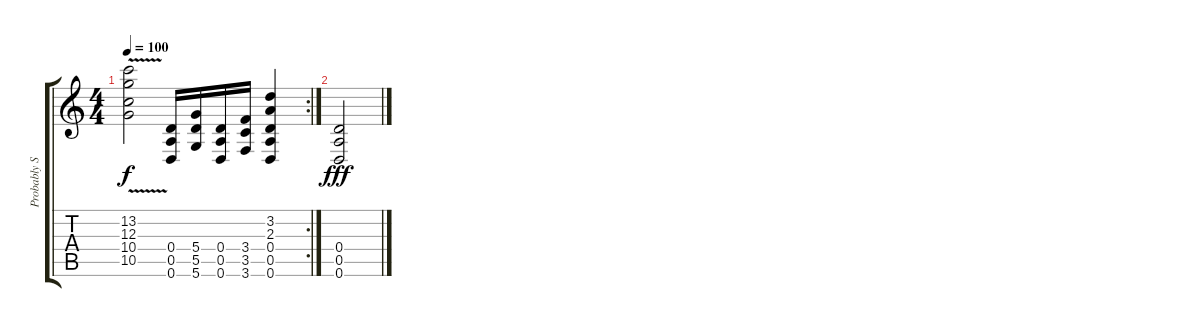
\track ("Probably Sean" "Probably S") {instrument overdrivenguitar}
\staff {score tabs}
\tuning (E4 B3 G3 D3 A2 D2) {hide}
\rc 2
\ts (4 4)
\tempo 100
\clef g2
\ks c
(13.2{v} 12.3{v} 10.4{v} 10.5).2{dy f} (0.4 0.5 0.6).16 (5.4 5.5 5.6).16 (0.4 0.5 0.6).16 (3.4 3.5 3.6).16 (3.2 2.3 0.4 0.5 0.6).4 |
(0.4 0.5 0.6).2{dy fff}
